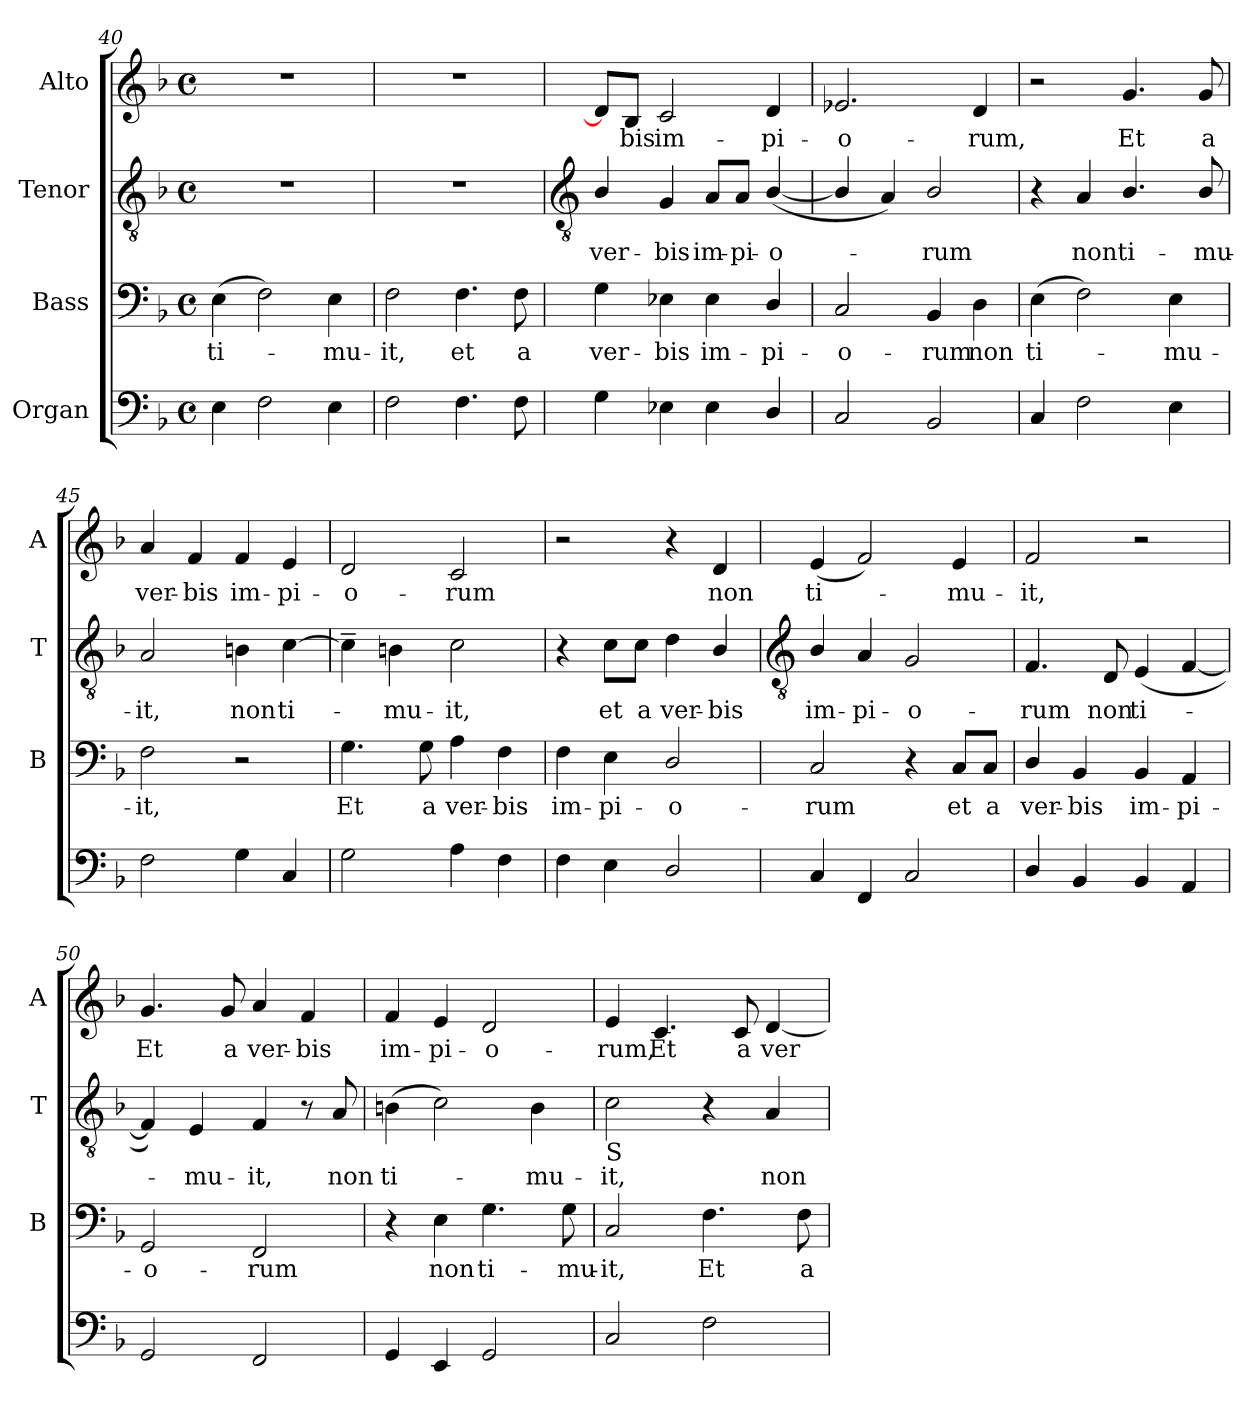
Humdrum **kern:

**kern	**kern	**text	**kern	**text	**kern	**text
*part4	*part3	*part3	*part2	*part2	*part1	*part1
*staff4	*staff3	*staff3	*staff2	*staff2	*staff1	*staff1
*I"Organ	*I"Bass	*	*I"Tenor	*	*I"Alto	*
*	*I'B	*	*I'T	*	*I'A	*
*clefF4	*clefF4	*	*clefGv2	*	*clefG2	*
*k[b-]	*k[b-]	*	*k[b-]	*	*k[b-]	*
*F:	*F:	*	*F:	*	*F:	*
*M4/4	*M4/4	*	*M4/4	*	*M4/4	*
*met(c)	*met(c)	*	*met(c)	*	*met(c)	*
=40	=40	=40	=40	=40	=40	=40
!	!	!LO:LY:b	!	!	!	!
4E	(>4E	ti-	1r	.	1r	.
2F	2F)	.	.	.	.	.
!	!	!LO:LY:b	!	!	!	!
4E	4E	mu-	.	.	.	.
=41	=41	=41	=41	=41	=41	=41
!	!	!LO:LY:b	!	!	!	!
2F	2F	-it,	1r	.	1r	.
!	!	!LO:LY:b	!	!	!	!
4.F	4.F	et	.	.	.	.
!	!	!LO:LY:b	!	!	!	!
8F	8F	a	.	.	.	.
!!LO:LB:g=z
=42	=42	=42	=42	=42	=42	=42
*	*	*	*clefGv2	*	*	*
!	!	!LO:LY:b	!	!LO:LY:b	!	!
4G	4G	ver-	4B-/	ver-	8d/L]	.
!	!	!	!	!	!	!LO:LY:b
.	.	.	.	.	8B-/J	bis
!	!	!LO:LY:b	!	!LO:LY:b	!	!LO:LY:b
4E-X	4E-X	-bis	4G	-bis	2c	im-
!	!	!LO:LY:b	!	!LO:LY:b	!	!
4E-	4E-	im-	8A/L	im-	.	.
!	!	!	!	!LO:LY:b	!	!
.	.	.	8A/J	-pi-	.	.
!	!	!LO:LY:b	!	!LO:LY:b	!	!LO:LY:b
4D/	4D/	-pi-	(<[4B-/	-o-	4d	-pi-
=43	=43	=43	=43	=43	=43	=43
!	!	!LO:LY:b	!	!	!	!LO:LY:b
2C	2C	-o-	4B-/]	.	2.e-X	-o-
.	.	.	4A)	.	.	.
!	!	!LO:LY:b	!	!LO:LY:b	!	!
2BB-	4BB-	-rum	2B-/	rum	.	.
!	!	!LO:LY:b	!	!	!	!LO:LY:b
.	4D	non	.	.	4d	-rum,
=44	=44	=44	=44	=44	=44	=44
!	!	!LO:LY:b	!	!	!	!
4C	(>4E	ti-	4r	.	2r	.
!	!	!	!	!LO:LY:b	!	!
2F	2F)	.	4A	non	.	.
!	!	!	!	!LO:LY:b	!	!LO:LY:b
.	.	.	4.B-/	ti-	4.g	Et
!	!	!LO:LY:b	!	!	!	!
4E	4E	mu-	.	.	.	.
!	!	!	!	!LO:LY:b	!	!LO:LY:b
.	.	.	8B-/	-mu-	8g	a
=45	=45	=45	=45	=45	=45	=45
!	!	!LO:LY:b	!	!LO:LY:b	!	!LO:LY:b
2F	2F	-it,	2A	-it,	4a	ver-
!	!	!	!	!	!	!LO:LY:b
.	.	.	.	.	4f	-bis
!	!	!	!	!LO:LY:b	!	!LO:LY:b
4G	2r	.	4Bn	non	4f	im-
!	!	!	!	!LO:LY:b	!	!LO:LY:b
4C	.	.	[4c	ti-	4e	-pi-
=46	=46	=46	=46	=46	=46	=46
!	!	!LO:LY:b	!	!	!	!LO:LY:b
2G	4.G	Et	4c~]	.	2d	-o-
!	!	!	!	!LO:LY:b	!	!
.	.	.	4Bn	mu-	.	.
!	!	!LO:LY:b	!	!	!	!
.	8G	a	.	.	.	.
!	!	!LO:LY:b	!	!LO:LY:b	!	!LO:LY:b
4A	4A	ver-	2c	-it,	2c	-rum
!	!	!LO:LY:b	!	!	!	!
4F	4F	-bis	.	.	.	.
=47	=47	=47	=47	=47	=47	=47
!	!	!LO:LY:b	!	!	!	!
4F	4F	im-	4r	.	2r	.
!	!	!LO:LY:b	!	!LO:LY:b	!	!
4E	4E	-pi-	8c\L	et	.	.
!	!	!	!	!LO:LY:b	!	!
.	.	.	8c\J	a	.	.
!	!	!LO:LY:b	!	!LO:LY:b	!	!
2D/	2D/	-o-	4d	ver-	4r	.
!	!	!	!	!LO:LY:b	!	!LO:LY:b
.	.	.	4B-/	-bis	4d	non
!!LO:LB:g=z
=48	=48	=48	=48	=48	=48	=48
*	*	*	*clefGv2	*	*	*
!	!	!LO:LY:b	!	!LO:LY:b	!	!LO:LY:b
4C	2C	-rum	4B-/	im-	(<4e	ti-
!	!	!	!	!LO:LY:b	!	!
4FF	.	.	4A	-pi-	2f)	.
!	!	!	!	!LO:LY:b	!	!
2C	4r	.	2G	-o-	.	.
!	!	!LO:LY:b	!	!	!	!LO:LY:b
.	8C/L	et	.	.	4e	mu-
!	!	!LO:LY:b	!	!	!	!
.	8C/J	a	.	.	.	.
=49	=49	=49	=49	=49	=49	=49
!	!	!LO:LY:b	!	!LO:LY:b	!	!LO:LY:b
4D/	4D/	ver-	4.F	-rum	2f	-it,
!	!	!LO:LY:b	!	!	!	!
4BB-	4BB-	-bis	.	.	.	.
!	!	!	!	!LO:LY:b	!	!
.	.	.	8D	non	.	.
!	!	!LO:LY:b	!	!LO:LY:b	!	!
4BB-	4BB-	im-	(<4E	ti-	2r	.
!	!	!LO:LY:b	!	!	!	!
4AA	4AA	-pi-	[4F	.	.	.
=50	=50	=50	=50	=50	=50	=50
!	!	!LO:LY:b	!	!	!	!LO:LY:b
2GG	2GG	-o-	4F])	.	4.g	Et
!	!	!	!	!LO:LY:b	!	!
.	.	.	4E	mu-	.	.
!	!	!	!	!	!	!LO:LY:b
.	.	.	.	.	8g	a
!	!	!LO:LY:b	!	!LO:LY:b	!	!LO:LY:b
2FF	2FF	-rum	4F	-it,	4a	ver-
!	!	!	!	!	!	!LO:LY:b
.	.	.	8r	.	4f	-bis
!	!	!	!	!LO:LY:b	!	!
.	.	.	8A	non	.	.
=51	=51	=51	=51	=51	=51	=51
!	!	!	!	!LO:LY:b	!	!LO:LY:b
4GG	4r	.	(>4Bn	ti-	4f	im-
!	!	!LO:LY:b	!	!	!	!LO:LY:b
4EE	4E	non	2c)	.	4e	-pi-
!	!	!LO:LY:b	!	!	!	!LO:LY:b
2GG	4.G	ti-	.	.	2d	-o-
!	!	!	!	!LO:LY:b	!	!
.	.	.	4B	mu-	.	.
!	!	!LO:LY:b	!	!	!	!
.	8G	-mu-	.	.	.	.
=52	=52	=52	=52	=52	=52	=52
!	!	!	!LO:TX:b:t=S	!	!	!
!	!	!LO:LY:b	!	!LO:LY:b	!	!LO:LY:b
2C	2C	-it,	2c	-it,	4e	-rum,
!	!	!	!	!	!	!LO:LY:b
.	.	.	.	.	4.c	Et
!	!	!LO:LY:b	!	!	!	!
2F	4.F	Et	4r	.	.	.
!	!	!	!	!	!	!LO:LY:b
.	.	.	.	.	8c	a
!	!	!	!	!LO:LY:b	!	!LO:LY:b
.	.	.	4A	non	[4d	ver-
!	!	!LO:LY:b	!	!	!	!
.	8F	a	.	.	.	.
=	=	=	=	=	=	=
*-	*-	*-	*-	*-	*-	*-
